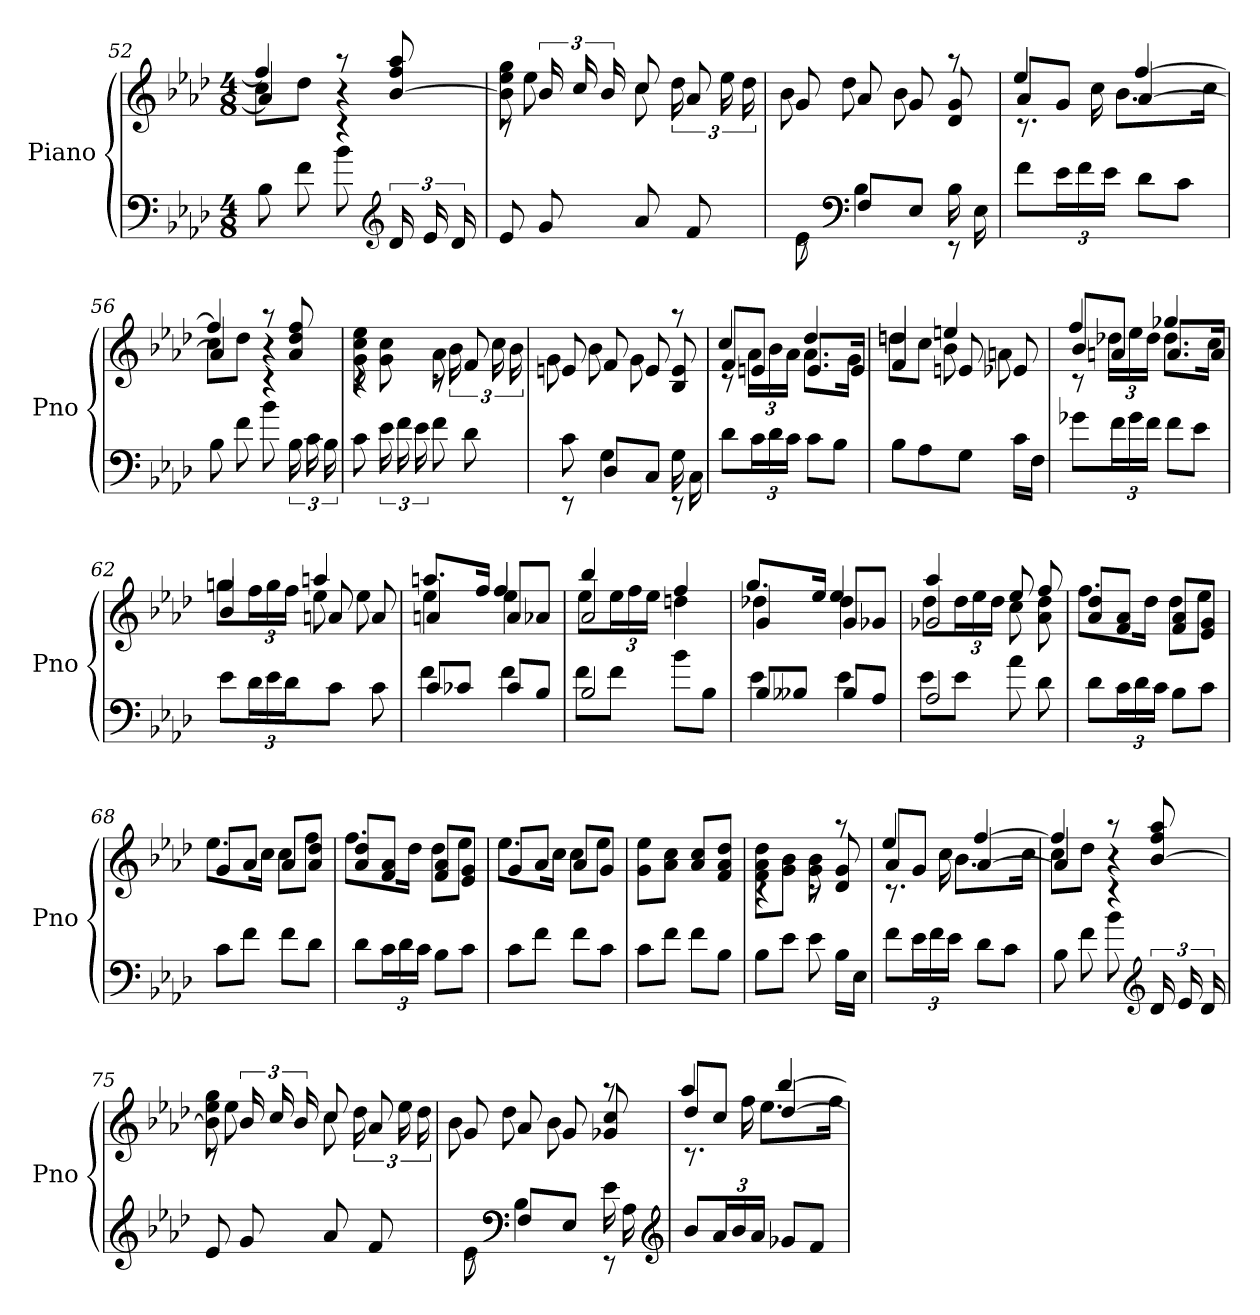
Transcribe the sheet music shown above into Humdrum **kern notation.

**kern	**kern
*part1	*part1
*staff2	*staff1
*I"Piano	*
*I'Pno	*
*clefF4	*clefG2
*k[b-e-a-d-]	*k[b-e-a-d-]
*M4/8	*M4/8
=52	=52
*	*^
*	*	*^
8B-	4a-]	8ccL	4ff]
8f	.	8dd-J	.
8b-	4r	4rc	8raa
*clefG2	*	*	*
24d-	.	.	[8b- 8ff 8aa-
24e-	.	.	.
24d-	.	.	.
*	*	*v	*v
=53	=53	=53
8e-	8rc	8b-] 8ee- 8gg
8g	24b-	8ee-
.	24cc	.
.	24b-	.
8a-	8cc	8cc
8f	8a-	24dd-
.	.	24ee-
.	.	24dd-
=54	=54	=54
*^	*	*
8rc	8e-	8g	8b-
*clefF4	*	*	*
8FL	4B-	8a-	8dd-
8E-J	.	8g	8b-
8rEE	16B-	8d- 8g	8raa
.	16E-	.	.
*v	*v	*	*
=55	=55	=55
*	*	*^
8fL	8a-L	8.rc	4ee-
24e-L	8gJ	.	.
24f	.	.	.
.	.	16cc	.
24e-JJ	.	.	.
8d-L	[4a-	8.b-L	[4ff
8cJ	.	.	.
.	.	16ccJk	.
=56	=56	=56	=56
8B-	4a-]	8ccL	4ff]
8f	.	8dd-J	.
8b-	4r	4rc	8raa
24B-	.	.	8a- 8dd- 8ff
24c	.	.	.
24B-	.	.	.
*	*	*v	*v
=57	=57	=57
8c	4rc	8g 8cc 8ee-
24e-	.	8g 8cc
24f	.	.
24e-	.	.
8f	8rc	8a-
8d-	8f	24b-
.	.	24cc
.	.	24b-
=58	=58	=58
*^	*	*
8rEE	8c	8en	8g
8D-L	4G	8f	8b-
8CJ	.	8e	8g
8rEE	16G	8B- 8e	8raa
.	16C	.	.
*v	*v	*	*
=59	=59	=59
*	*	*^
8d-L	8fL	8rc	4cc
24cL	8enJ	24a-LL	.
24d-	.	24b-	.
24cJJ	.	24a-JJ	.
8cL	8.eL	8.a-L	4dd-
8B-J	.	.	.
.	16eJk	16gJk	.
=60	=60	=60	=60
8B-L	4f	8ddnL	4ddn
8A-	.	8ccJ	.
8GJ	8en	8b-	4een
16cLL	8e-X	8an	.
16FJJ	.	.	.
=61	=61	=61	=61
8g-XL	8b-L	8rc	4ff
24fL	8anJ	24dd-XLL	.
24g-	.	24ee-	.
24fJJ	.	24dd-JJ	.
8fL	8.aL	8.dd-L	4gg-X
8e-J	.	.	.
.	16aJk	16ccJk	.
=62	=62	=62	=62
8e-L	4b-	8ggL	4ggn
24d-L	.	24ffL	.
24e-	.	24gg	.
24d-J	.	24ffJJ	.
8cJ	8an	8ee-	4aan
8c	8a	8ee-	.
=63	=63	=63	=63
*^	*	*	*
8cL	4f	4an	4ee-	8.aanL
8c-XJ	.	.	.	.
.	.	.	.	16ffJk
8c-L	4f	8aL	4ee-	4ff
8B-J	.	8a-XJ	.	.
=64	=64	=64	=64	=64
2B-	8fL	2a-	8ee-L	4bb-
.	8fJ	.	24ee-L	.
.	.	.	24ff	.
.	.	.	24ee-JJ	.
.	8b-L	.	4ddn	4ff
.	8B-J	.	.	.
=65	=65	=65	=65	=65
8B-L	4e-	4g	4dd-X	8.ggL
8B--XJ	.	.	.	.
.	.	.	.	16ee-Jk
8B--L	4e-	8gL	4dd-	4ee-
8A-J	.	8g-XJ	.	.
=66	=66	=66	=66	=66
2A-	8e-L	2g-X	8dd-L	4aa-
.	8e-J	.	24dd-L	.
.	.	.	24ee-	.
.	.	.	24dd-JJ	.
.	8a-	.	8cc	8ee-
.	8d-	.	8a- 8dd-	8ff
*v	*v	*	*	*
*	*	*v	*v
=67	=67	=67
8d-L	8a- 8dd-L	8.ffL
24cL	8f 8a-J	.
24d-	.	.
.	.	16dd-Jk
24cJJ	.	.
8B-L	8f 8a-L	8dd-L
8cJ	8e- 8gJ	8ee-J
=68	=68	=68
8cL	8gL	8.ee-L
8fJ	8a-J	.
.	.	16ccJk
8fL	8a-L	8ccL
8d-J	8a- 8dd-J	8ffJ
=69	=69	=69
8d-L	8a- 8dd-L	8.ffL
24cL	8f 8a-J	.
24d-	.	.
.	.	16dd-Jk
24cJJ	.	.
8B-L	8f 8a-L	8dd-L
8cJ	8e- 8gJ	8ee-J
=70	=70	=70
8cL	8gL	8.ee-L
8fJ	8a-J	.
.	.	16ccJk
8fL	8a-L	8ccL
8cJ	8gJ	8ee-J
*	*v	*v
=71	=71
8cL	8g 8ee-L
8fJ	8a- 8ccJ
8fL	8a- 8ccL
8B-J	8f 8a- 8dd-J
=72	=72
*	*^
8B-L	4rc	8f 8a- 8dd-L
8e-J	.	8g 8b-J
8e-	8rc	8g 8b-
16B-LL	8d- 8g	8raa
16E-JJ	.	.
=73	=73	=73
*	*	*^
8fL	8a-L	8.rc	4ee-
24e-L	8gJ	.	.
24f	.	.	.
.	.	16cc	.
24e-JJ	.	.	.
8d-L	[4a-	8.b-L	[4ff
8cJ	.	.	.
.	.	16ccJk	.
=74	=74	=74	=74
8B-	4a-]	8ccL	4ff]
8f	.	8dd-J	.
8b-	4r	4rc	8raa
*clefG2	*	*	*
24d-	.	.	[8b- 8ff 8aa-
24e-	.	.	.
24d-	.	.	.
*	*	*v	*v
=75	=75	=75
8e-	8rc	8b-] 8ee- 8gg
8g	24b-	8ee-
.	24cc	.
.	24b-	.
8a-	8cc	8cc
8f	8a-	24dd-
.	.	24ee-
.	.	24dd-
=76	=76	=76
*^	*	*
8rc	8e-	8g	8b-
*clefF4	*	*	*
8FL	4B-	8a-	8dd-
8E-J	.	8g	8b-
8rEE	16e-	8g-X 8cc	8raa
.	16A-	.	.
*v	*v	*	*
*	*v	*v
*clefG2	*
=77	=77
*	*^
*	*	*^
8b-L	8dd-L	8.rc	4aa-
24a-L	8ccJ	.	.
24b-	.	.	.
.	.	16ff	.
24a-JJ	.	.	.
8g-XL	[4dd-	8.ee-L	[4bb-
8fJ	.	.	.
.	.	16ffJk	.
*	*v	*v	*v
=	=
*-	*-
